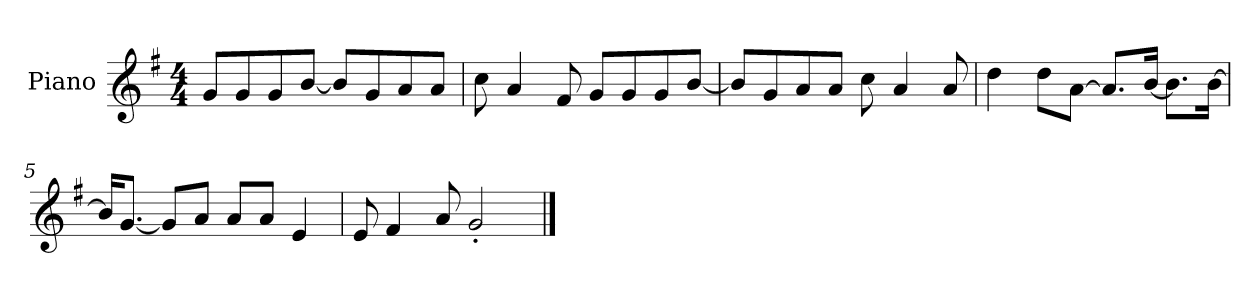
**kern
*part1
*staff1
*I"Piano
*I'P-no
*clefG2
*k[f#]
*M4/4
*MM90
=1
8g/L
8g/
8g/
[8b/J
8b/L]
8g/
8a/
8a/J
=2
8cc\
4a/
8f#/
8g/L
8g/
8g/
[8b/J
=3
8b/L]
8g/
8a/
8a/J
8cc\
4a/
8a/
=4
4dd\
8dd\L
[8a\J
8.a/L]
[16b/Jk
8.b\L]
[16b\Jk
=5
16b/KL]
[8.g/J
8g/L]
8a/J
8a/L
8a/J
4e/
!!LO:LB:g=z
=6
8e/
4f#/
8a/
2g'/
==
*-
